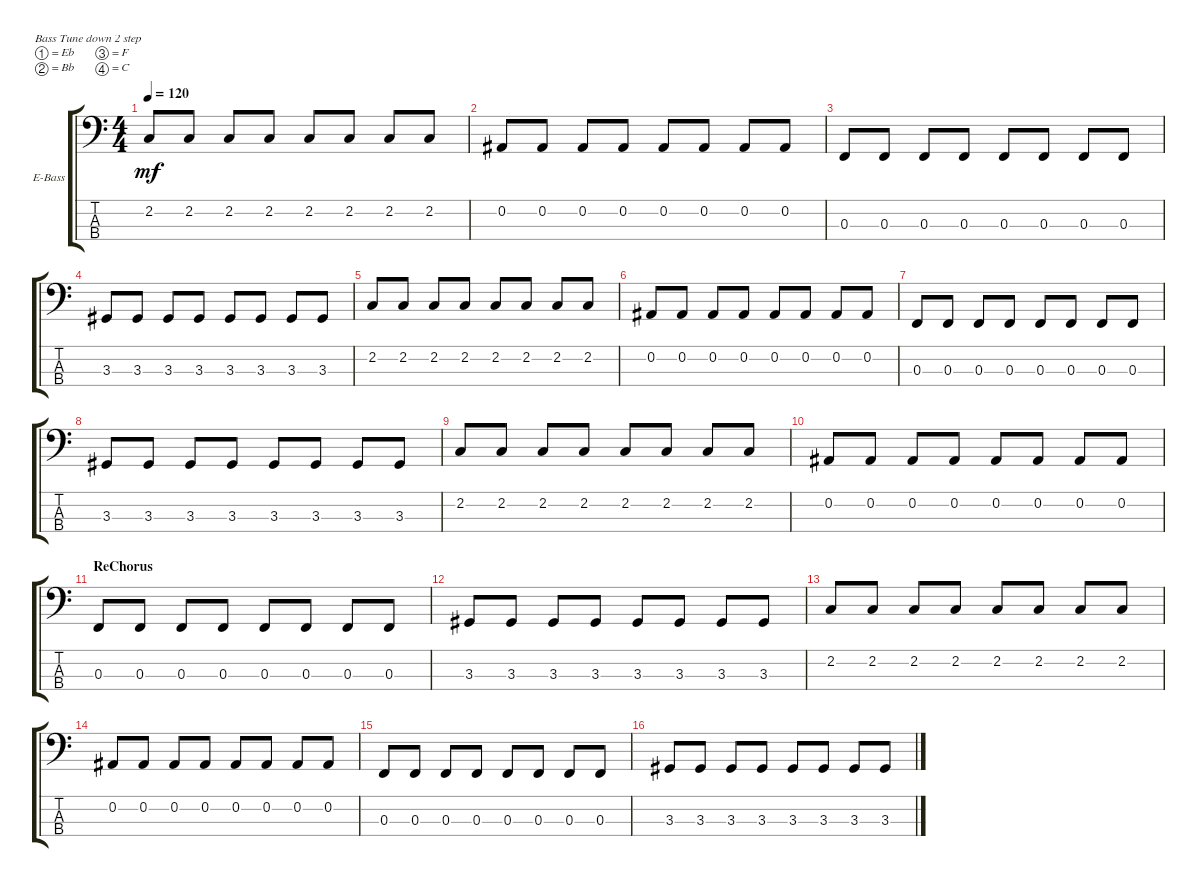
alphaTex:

\bracketExtendMode groupsimilarinstruments
\firstSystemTrackNameOrientation horizontal
\otherSystemsTrackNameOrientation horizontal
\track ("Electric Bass" "E-Bass") {instrument electricbassfinger}
\staff {score tabs}
\tuning (Eb2 Bb1 F1 C1)
\ts (4 4)
\tempo 120
\clef f4
\ks c
2.2.8{dy mf} 2.2.8 2.2.8 2.2.8 2.2.8 2.2.8 2.2.8 2.2.8 |
0.2.8 0.2.8 0.2.8 0.2.8 0.2.8 0.2.8 0.2.8 0.2.8 |
0.3.8 0.3.8 0.3.8 0.3.8 0.3.8 0.3.8 0.3.8 0.3.8 |
3.3.8 3.3.8 3.3.8 3.3.8 3.3.8 3.3.8 3.3.8 3.3.8 |
2.2.8 2.2.8 2.2.8 2.2.8 2.2.8 2.2.8 2.2.8 2.2.8 |
0.2.8 0.2.8 0.2.8 0.2.8 0.2.8 0.2.8 0.2.8 0.2.8 |
0.3.8 0.3.8 0.3.8 0.3.8 0.3.8 0.3.8 0.3.8 0.3.8 |
3.3.8 3.3.8 3.3.8 3.3.8 3.3.8 3.3.8 3.3.8 3.3.8 |
2.2.8 2.2.8 2.2.8 2.2.8 2.2.8 2.2.8 2.2.8 2.2.8 |
0.2.8 0.2.8 0.2.8 0.2.8 0.2.8 0.2.8 0.2.8 0.2.8 |
\section ("" "ReChorus")
0.3.8 0.3.8 0.3.8 0.3.8 0.3.8 0.3.8 0.3.8 0.3.8 |
3.3.8 3.3.8 3.3.8 3.3.8 3.3.8 3.3.8 3.3.8 3.3.8 |
2.2.8 2.2.8 2.2.8 2.2.8 2.2.8 2.2.8 2.2.8 2.2.8 |
0.2.8 0.2.8 0.2.8 0.2.8 0.2.8 0.2.8 0.2.8 0.2.8 |
0.3.8 0.3.8 0.3.8 0.3.8 0.3.8 0.3.8 0.3.8 0.3.8 |
3.3.8 3.3.8 3.3.8 3.3.8 3.3.8 3.3.8 3.3.8 3.3.8
